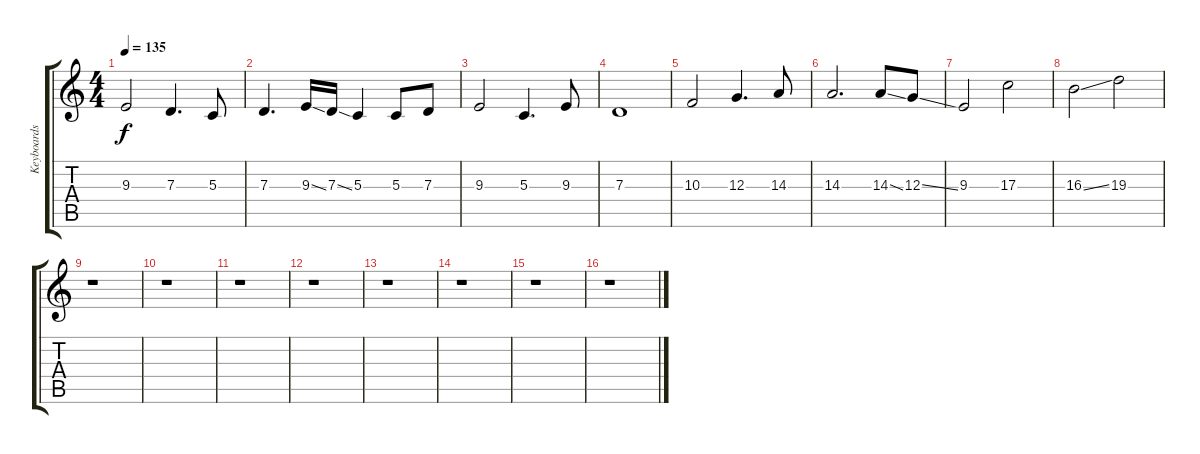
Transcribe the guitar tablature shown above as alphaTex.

\track ("Keyboards" "Keyboards") {instrument flute}
\staff {score tabs}
\tuning (E4 B3 G3 D3 A2 E2) {hide}
\ts (4 4)
\tempo 135
\clef g2
\ks c
9.3.2{dy f} 7.3.4{d} 5.3.8 |
7.3.4{d} 9.3{ss}.16 7.3{ss}.16 5.3.4 5.3.8 7.3.8 |
9.3.2 5.3.4{d} 9.3.8 |
7.3.1 |
10.3.2 12.3.4{d} 14.3.8 |
14.3.2{d} 14.3{ss}.8 12.3{ss}.8 |
9.3.2 17.3.2 |
16.3{ss}.2 19.3.2 |
r.1 |
r.1 |
r.1 |
r.1 |
r.1 |
r.1 |
r.1 |
r.1
